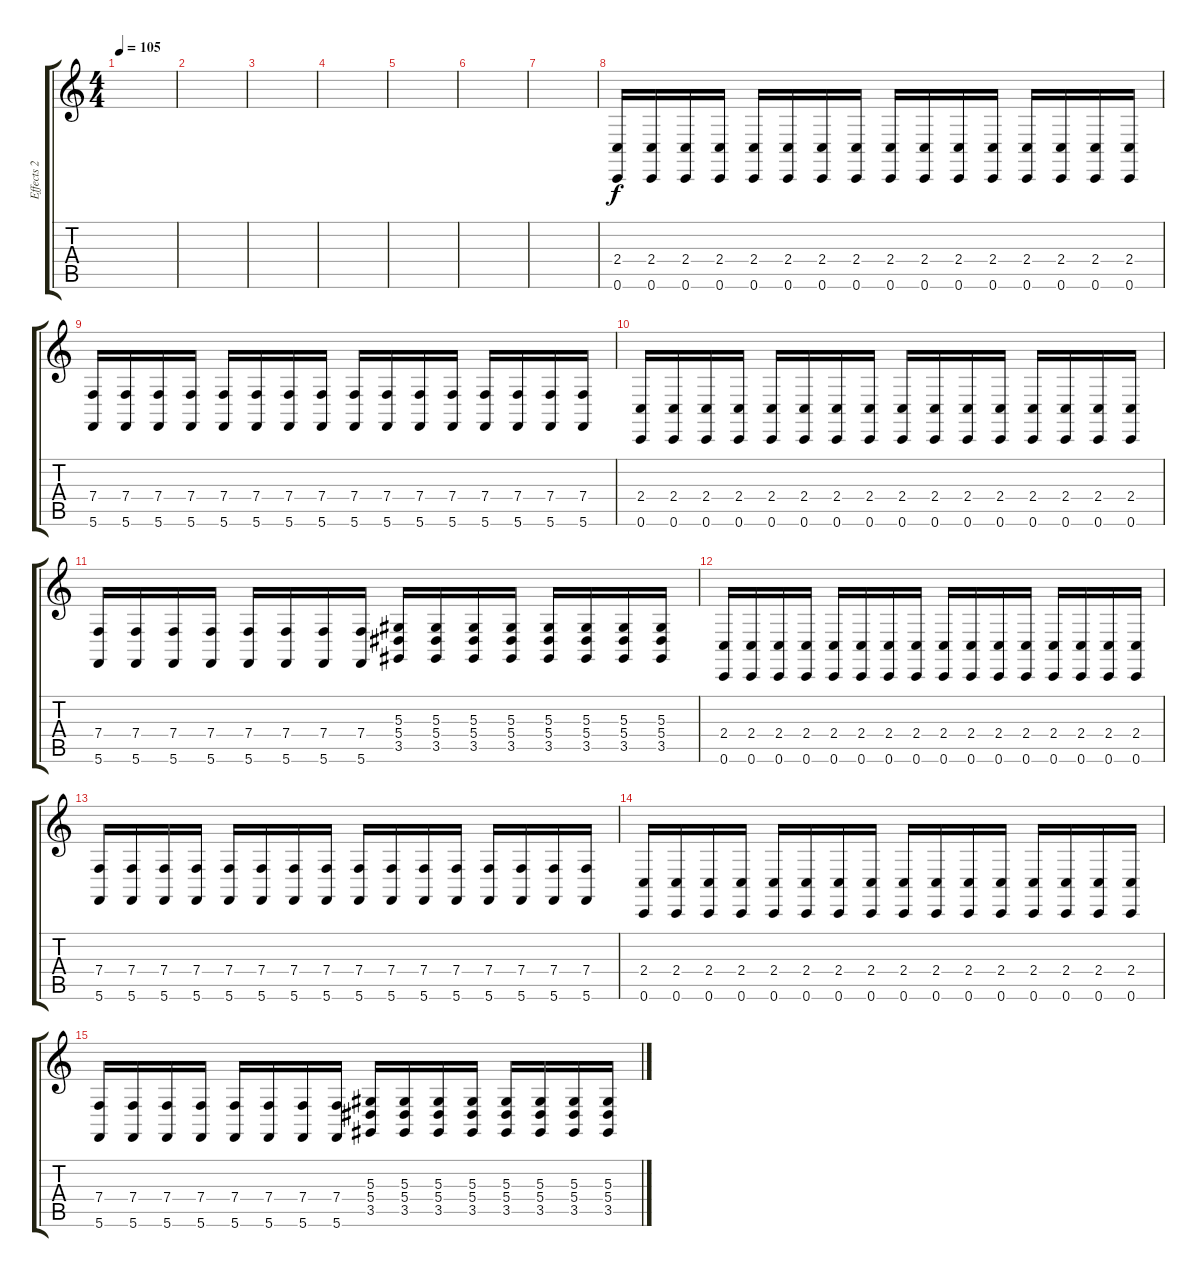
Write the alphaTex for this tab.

\track ("Effects 2" "Effects 2") {instrument pad3polysynth}
\staff {score tabs}
\tuning (C4 G3 Eb3 Bb2 F2 C2) {hide}
\ts (4 4)
\tempo 105
\clef g2
\ks c
|
|
|
|
|
|
|
(2.4 0.6).16 (2.4 0.6).16 (2.4 0.6).16 (2.4 0.6).16 (2.4 0.6).16 (2.4 0.6).16 (2.4 0.6).16 (2.4 0.6).16 (2.4 0.6).16 (2.4 0.6).16 (2.4 0.6).16 (2.4 0.6).16 (2.4 0.6).16 (2.4 0.6).16 (2.4 0.6).16 (2.4 0.6).16 |
(7.4 5.6).16 (7.4 5.6).16 (7.4 5.6).16 (7.4 5.6).16 (7.4 5.6).16 (7.4 5.6).16 (7.4 5.6).16 (7.4 5.6).16 (7.4 5.6).16 (7.4 5.6).16 (7.4 5.6).16 (7.4 5.6).16 (7.4 5.6).16 (7.4 5.6).16 (7.4 5.6).16 (7.4 5.6).16 |
(2.4 0.6).16 (2.4 0.6).16 (2.4 0.6).16 (2.4 0.6).16 (2.4 0.6).16 (2.4 0.6).16 (2.4 0.6).16 (2.4 0.6).16 (2.4 0.6).16 (2.4 0.6).16 (2.4 0.6).16 (2.4 0.6).16 (2.4 0.6).16 (2.4 0.6).16 (2.4 0.6).16 (2.4 0.6).16 |
(7.4 5.6).16 (7.4 5.6).16 (7.4 5.6).16 (7.4 5.6).16 (7.4 5.6).16 (7.4 5.6).16 (7.4 5.6).16 (7.4 5.6).16 (5.3 5.4 3.5).16 (5.3 5.4 3.5).16 (5.3 5.4 3.5).16 (5.3 5.4 3.5).16 (5.3 5.4 3.5).16 (5.3 5.4 3.5).16 (5.3 5.4 3.5).16 (5.3 5.4 3.5).16 |
(2.4 0.6).16 (2.4 0.6).16 (2.4 0.6).16 (2.4 0.6).16 (2.4 0.6).16 (2.4 0.6).16 (2.4 0.6).16 (2.4 0.6).16 (2.4 0.6).16 (2.4 0.6).16 (2.4 0.6).16 (2.4 0.6).16 (2.4 0.6).16 (2.4 0.6).16 (2.4 0.6).16 (2.4 0.6).16 |
(7.4 5.6).16 (7.4 5.6).16 (7.4 5.6).16 (7.4 5.6).16 (7.4 5.6).16 (7.4 5.6).16 (7.4 5.6).16 (7.4 5.6).16 (7.4 5.6).16 (7.4 5.6).16 (7.4 5.6).16 (7.4 5.6).16 (7.4 5.6).16 (7.4 5.6).16 (7.4 5.6).16 (7.4 5.6).16 |
(2.4 0.6).16 (2.4 0.6).16 (2.4 0.6).16 (2.4 0.6).16 (2.4 0.6).16 (2.4 0.6).16 (2.4 0.6).16 (2.4 0.6).16 (2.4 0.6).16 (2.4 0.6).16 (2.4 0.6).16 (2.4 0.6).16 (2.4 0.6).16 (2.4 0.6).16 (2.4 0.6).16 (2.4 0.6).16 |
(7.4 5.6).16 (7.4 5.6).16 (7.4 5.6).16 (7.4 5.6).16 (7.4 5.6).16 (7.4 5.6).16 (7.4 5.6).16 (7.4 5.6).16 (5.3 5.4 3.5).16 (5.3 5.4 3.5).16 (5.3 5.4 3.5).16 (5.3 5.4 3.5).16 (5.3 5.4 3.5).16 (5.3 5.4 3.5).16 (5.3 5.4 3.5).16 (5.3 5.4 3.5).16
